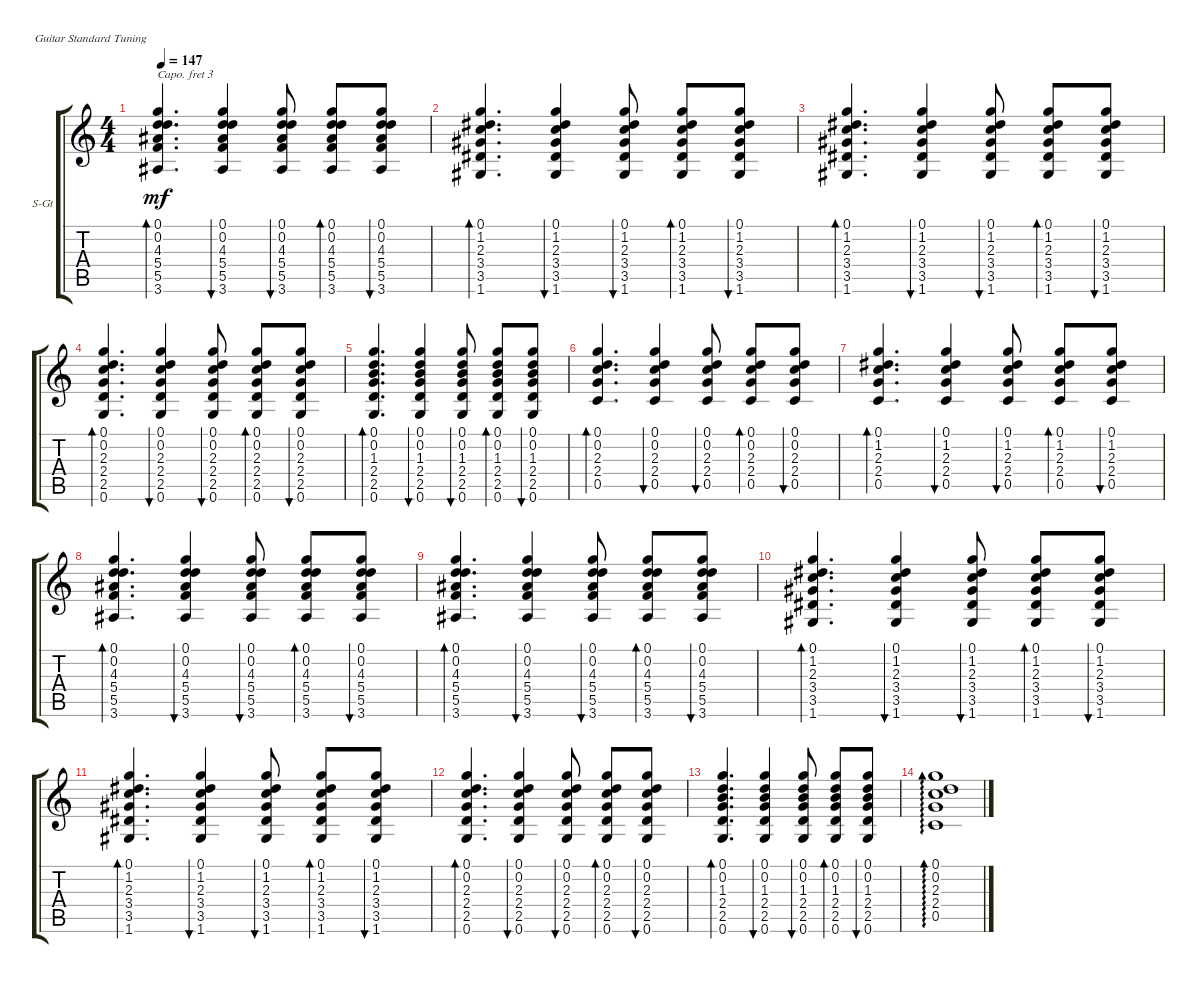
\defaultSystemsLayout 4
\bracketExtendMode groupsimilarinstruments
\firstSystemTrackNameOrientation horizontal
\otherSystemsTrackNameOrientation horizontal
\track ("Steel Guitar" "S-Gt") {instrument acousticguitarsteel}
\staff {score tabs}
\capo 3
\tuning (E4 B3 G3 D3 A2 E2)
\ts (4 4)
\tempo 147
\clef g2
\ks c
(5.5 5.4 4.3 0.2 0.1 3.6).4{d bd 30 dy mf} (5.5 5.4 4.3 0.2 0.1 3.6).4{bu 30} (5.5 5.4 4.3 0.2 0.1 3.6).8{bu 30} (5.5 5.4 4.3 0.2 0.1 3.6).8{bd 30} (5.5 5.4 4.3 0.2 0.1 3.6).8{bu 30} |
(3.5 3.4 2.3 1.2 0.1 1.6).4{d bd 30} (3.5 3.4 2.3 1.2 0.1 1.6).4{bu 30} (3.5 3.4 2.3 1.2 0.1 1.6).8{bu 30} (3.5 3.4 2.3 1.2 0.1 1.6).8{bd 30} (3.5 3.4 2.3 1.2 0.1 1.6).8{bu 30} |
(3.5 3.4 2.3 1.2 0.1 1.6).4{d bd 30} (3.5 3.4 2.3 1.2 0.1 1.6).4{bu 30} (3.5 3.4 2.3 1.2 0.1 1.6).8{bu 30} (3.5 3.4 2.3 1.2 0.1 1.6).8{bd 30} (3.5 3.4 2.3 1.2 0.1 1.6).8{bu 30} |
(2.5 2.4 2.3 0.2 0.1 0.6).4{d bd 30} (2.5 2.4 2.3 0.2 0.1 0.6).4{bu 30} (2.5 2.4 2.3 0.2 0.1 0.6).8{bu 30} (2.5 2.4 2.3 0.2 0.1 0.6).8{bd 30} (2.5 2.4 2.3 0.2 0.1 0.6).8{bu 30} |
(2.5 2.4 1.3 0.2 0.1 0.6).4{d bd 30} (2.5 2.4 1.3 0.2 0.1 0.6).4{bu 30} (2.5 2.4 1.3 0.2 0.1 0.6).8{bu 30} (2.5 2.4 1.3 0.2 0.1 0.6).8{bd 30} (2.5 2.4 1.3 0.2 0.1 0.6).8{bu 30} |
(0.5 2.4 2.3 0.2 0.1).4{d bd 30} (0.5 2.4 2.3 0.2 0.1).4{bu 30} (0.5 2.4 2.3 0.2 0.1).8{bu 30} (0.5 2.4 2.3 0.2 0.1).8{bd 30} (0.5 2.4 2.3 0.2 0.1).8{bu 30} |
(0.5 2.4 2.3 1.2 0.1).4{d bd 30} (0.5 2.4 2.3 1.2 0.1).4{bu 30} (0.5 2.4 2.3 1.2 0.1).8{bu 30} (0.5 2.4 2.3 1.2 0.1).8{bd 30} (0.5 2.4 2.3 1.2 0.1).8{bu 30} |
(5.5 5.4 4.3 0.2 0.1 3.6).4{d bd 30} (5.5 5.4 4.3 0.2 0.1 3.6).4{bu 30} (5.5 5.4 4.3 0.2 0.1 3.6).8{bu 30} (5.5 5.4 4.3 0.2 0.1 3.6).8{bd 30} (5.5 5.4 4.3 0.2 0.1 3.6).8{bu 30} |
(5.5 5.4 4.3 0.2 0.1 3.6).4{d bd 30} (5.5 5.4 4.3 0.2 0.1 3.6).4{bu 30} (5.5 5.4 4.3 0.2 0.1 3.6).8{bu 30} (5.5 5.4 4.3 0.2 0.1 3.6).8{bd 30} (5.5 5.4 4.3 0.2 0.1 3.6).8{bu 30} |
(3.5 3.4 2.3 1.2 0.1 1.6).4{d bd 30} (3.5 3.4 2.3 1.2 0.1 1.6).4{bu 30} (3.5 3.4 2.3 1.2 0.1 1.6).8{bu 30} (3.5 3.4 2.3 1.2 0.1 1.6).8{bd 30} (3.5 3.4 2.3 1.2 0.1 1.6).8{bu 30} |
(3.5 3.4 2.3 1.2 0.1 1.6).4{d bd 30} (3.5 3.4 2.3 1.2 0.1 1.6).4{bu 30} (3.5 3.4 2.3 1.2 0.1 1.6).8{bu 30} (3.5 3.4 2.3 1.2 0.1 1.6).8{bd 30} (3.5 3.4 2.3 1.2 0.1 1.6).8{bu 30} |
(2.5 2.4 2.3 0.2 0.1 0.6).4{d bd 30} (2.5 2.4 2.3 0.2 0.1 0.6).4{bu 30} (2.5 2.4 2.3 0.2 0.1 0.6).8{bu 30} (2.5 2.4 2.3 0.2 0.1 0.6).8{bd 30} (2.5 2.4 2.3 0.2 0.1 0.6).8{bu 30} |
(2.5 2.4 1.3 0.2 0.1 0.6).4{d bd 30} (2.5 2.4 1.3 0.2 0.1 0.6).4{bu 30} (2.5 2.4 1.3 0.2 0.1 0.6).8{bu 30} (2.5 2.4 1.3 0.2 0.1 0.6).8{bd 30} (2.5 2.4 1.3 0.2 0.1 0.6).8{bu 30} |
(0.5 2.4 2.3 0.2 0.1).1{ad 0}
